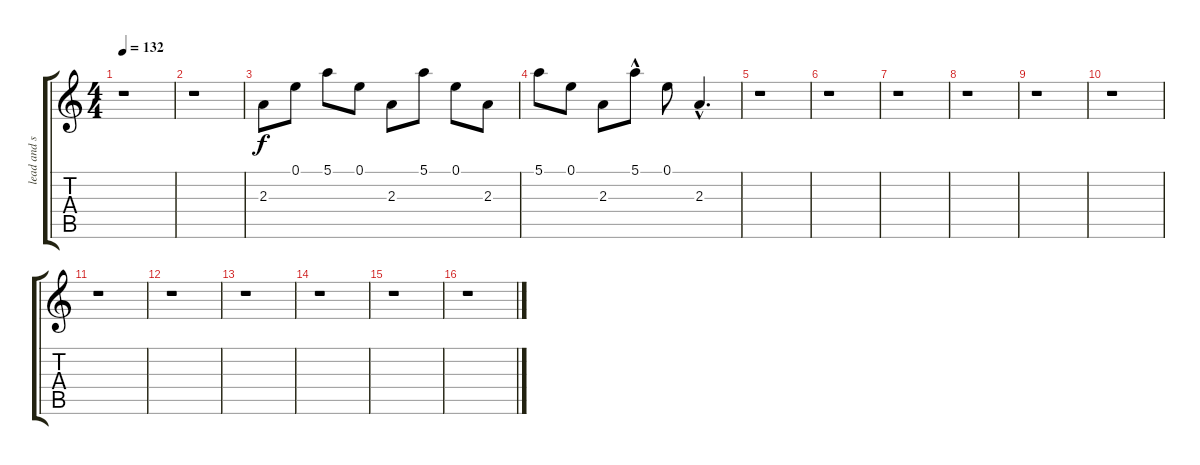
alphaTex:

\track ("lead and solo" "lead and s") {instrument distortionguitar}
\staff {score tabs}
\tuning (E4 B3 G3 D3 A2 E2) {hide}
\ts (4 4)
\tempo 132
\clef g2
\ks c
r.1{dy f} |
r.1 |
2.3.8 0.1.8 5.1.8 0.1.8 2.3.8 5.1.8 0.1.8 2.3.8 |
5.1.8 0.1.8 2.3.8 5.1{hac}.8 0.1.8 2.3{hac}.4{d} |
r.1 |
r.1 |
r.1 |
r.1 |
r.1 |
r.1 |
r.1 |
r.1 |
r.1 |
r.1 |
r.1 |
r.1
